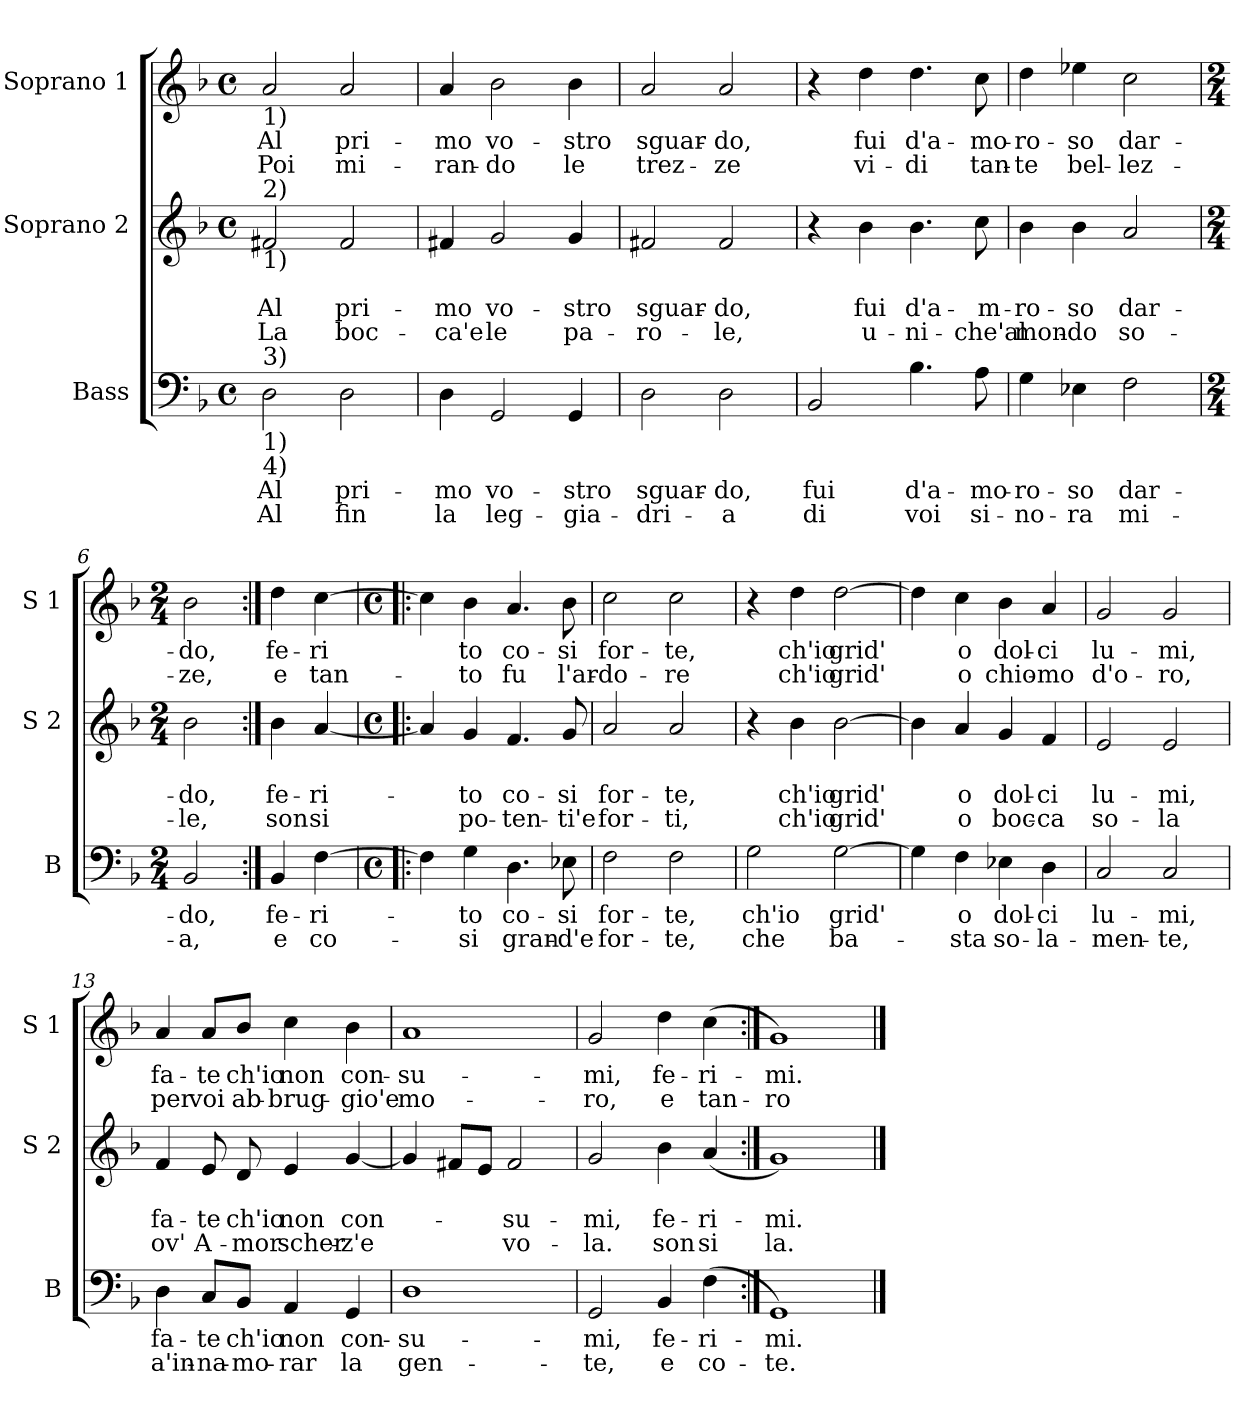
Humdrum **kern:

**kern	**text	**text	**kern	**text	**text	**text	**kern	**text	**text
*part3	*part3	*part3	*part2	*part2	*part2	*part2	*part1	*part1	*part1
*staff3	*staff3	*staff3	*staff2	*staff2	*staff2	*staff2	*staff1	*staff1	*staff1
*I"Bass	*	*	*I"Soprano 2	*	*	*	*I"Soprano 1	*	*
*I'B	*	*	*I'S 2	*	*	*	*I'S 1	*	*
*clefF4	*	*	*clefG2	*	*	*	*clefG2	*	*
*k[b-]	*	*	*k[b-]	*	*	*	*k[b-]	*	*
*F:	*	*	*F:	*	*	*	*F:	*	*
*M4/4	*	*	*M4/4	*	*	*	*M4/4	*	*
*met(c)	*	*	*met(c)	*	*	*	*met(c)	*	*
=1	=1	=1	=1	=1	=1	=1	=1	=1	=1
!	!	!	!	!	!	!	!LO:TX:b:t=1)	!	!
!	!	!	!LO:TX:a:t=2)	!	!	!	!	!	!
!	!	!	!LO:TX:b:t=1)	!	!	!	!	!	!
!LO:TX:a:t=3)	!	!	!	!	!	!	!	!	!
!LO:TX:b:t=1)	!	!	!	!	!	!	!	!	!
!LO:TX:b:t=4)	!	!	!	!	!	!	!	!	!
!	!LO:LY:b	!LO:LY:b	!	!	!LO:LY:b	!LO:LY:b	!	!LO:LY:b	!LO:LY:b
2D\	Al	Al	2f#X/	.	Al	La	2a/	Al	Poi
!	!LO:LY:b	!LO:LY:b	!	!	!LO:LY:b	!LO:LY:b	!	!LO:LY:b	!LO:LY:b
2D\	pri-	fin	2f#/	.	pri-	boc-	2a/	pri-	mi-
=2	=2	=2	=2	=2	=2	=2	=2	=2	=2
!	!LO:LY:b	!LO:LY:b	!	!	!LO:LY:b	!LO:LY:b	!	!LO:LY:b	!LO:LY:b
4D\	-mo	la	4f#X/	.	-mo	-ca'e	4a/	-mo	-ran-
!	!LO:LY:b	!LO:LY:b	!	!	!LO:LY:b	!LO:LY:b	!	!LO:LY:b	!LO:LY:b
2GG/	vo-	leg-	2g/	.	vo-	le	2b-\	vo-	-do
!	!LO:LY:b	!LO:LY:b	!	!	!LO:LY:b	!LO:LY:b	!	!LO:LY:b	!LO:LY:b
4GG/	-stro	-gia-	4g/	.	-stro	pa-	4b-\	-stro	le
=3	=3	=3	=3	=3	=3	=3	=3	=3	=3
!	!LO:LY:b	!LO:LY:b	!	!	!LO:LY:b	!LO:LY:b	!	!LO:LY:b	!LO:LY:b
2D\	sguar-	-dri-	2f#X/	.	sguar-	-ro-	2a/	sguar-	trez-
!	!LO:LY:b	!LO:LY:b	!	!	!LO:LY:b	!LO:LY:b	!	!LO:LY:b	!LO:LY:b
2D\	-do,	-a	2f#/	.	-do,	-le,	2a/	-do,	-ze
=4	=4	=4	=4	=4	=4	=4	=4	=4	=4
!	!LO:LY:b	!LO:LY:b	!	!	!	!	!	!	!
2BB-/	fui	di	4r	.	.	.	4r	.	.
!	!	!	!	!	!LO:LY:b	!LO:LY:b	!	!LO:LY:b	!LO:LY:b
.	.	.	4b-\	.	fui	u-	4dd\	fui	vi-
!	!LO:LY:b	!LO:LY:b	!	!	!LO:LY:b	!LO:LY:b	!	!LO:LY:b	!LO:LY:b
4.B-\	d'a-	voi	4.b-\	.	d'a-	-ni-	4.dd\	d'a-	-di
!	!LO:LY:b	!LO:LY:b	!	!	!LO:LY:b	!LO:LY:b	!	!LO:LY:b	!LO:LY:b
8A\	-mo-	si-	8cc\	.	-m-	-che'al	8cc\	-mo-	tan-
!!LO:LB:g=z
=5	=5	=5	=5	=5	=5	=5	=5	=5	=5
!	!LO:LY:b	!LO:LY:b	!	!	!LO:LY:b	!LO:LY:b	!	!LO:LY:b	!LO:LY:b
4G\	-ro-	-no-	4b-\	.	-ro-	mon-	4dd\	-ro-	-te
!	!LO:LY:b	!LO:LY:b	!	!	!LO:LY:b	!LO:LY:b	!	!LO:LY:b	!LO:LY:b
4E-X\	-so	-ra	4b-\	.	-so	-do	4ee-X\	-so	bel-
!	!LO:LY:b	!LO:LY:b	!	!	!LO:LY:b	!LO:LY:b	!	!LO:LY:b	!LO:LY:b
2F\	dar-	mi-	2a/	.	dar-	so-	2cc\	dar-	-lez-
=6	=6	=6	=6	=6	=6	=6	=6	=6	=6
*M2/4	*	*	*M2/4	*	*	*	*M2/4	*	*
!	!LO:LY:b	!LO:LY:b	!	!	!LO:LY:b	!LO:LY:b	!	!LO:LY:b	!LO:LY:b
2BB-/	-do,	-a,	2b-\	.	-do,	-le,	2b-\	-do,	-ze,
=7:|!	=7:|!	=7:|!	=7:|!	=7:|!	=7:|!	=7:|!	=7:|!	=7:|!	=7:|!
!	!LO:LY:b	!LO:LY:b	!	!	!LO:LY:b	!LO:LY:b	!	!LO:LY:b	!LO:LY:b
4BB-/	fe-	e	4b-\	.	fe-	son	4dd\	fe-	e
!	!LO:LY:b	!LO:LY:b	!	!	!LO:LY:b	!LO:LY:b	!	!LO:LY:b	!LO:LY:b
[4F\	-ri-	co-	[4a/	.	-ri-	si	[4cc\	-ri	tan-
=8!|:	=8!|:	=8!|:	=8!|:	=8!|:	=8!|:	=8!|:	=8!|:	=8!|:	=8!|:
*M4/4	*	*	*M4/4	*	*	*	*M4/4	*	*
*met(c)	*	*	*met(c)	*	*	*	*met(c)	*	*
4F\]	.	.	4a/]	.	.	.	4cc\]	.	.
!	!LO:LY:b	!LO:LY:b	!	!	!LO:LY:b	!LO:LY:b	!	!LO:LY:b	!LO:LY:b
4G\	-to	-si	4g/	.	-to	po-	4b-\	to	-to
!	!LO:LY:b	!LO:LY:b	!	!	!LO:LY:b	!LO:LY:b	!	!LO:LY:b	!LO:LY:b
4.D\	co-	gran-	4.f/	.	co-	-ten-	4.a/	co-	fu
!	!LO:LY:b	!LO:LY:b	!	!	!LO:LY:b	!LO:LY:b	!	!LO:LY:b	!LO:LY:b
8E-X\	-si	-d'e	8g/	.	-si	-ti'e	8b-\	-si	l'ar-
!!LO:PB:g=z
=9	=9	=9	=9	=9	=9	=9	=9	=9	=9
!	!LO:LY:b	!LO:LY:b	!	!	!LO:LY:b	!LO:LY:b	!	!LO:LY:b	!LO:LY:b
2F\	for-	for-	2a/	.	for-	for-	2cc\	for-	-do-
!	!LO:LY:b	!LO:LY:b	!	!	!LO:LY:b	!LO:LY:b	!	!LO:LY:b	!LO:LY:b
2F\	-te,	-te,	2a/	.	-te,	-ti,	2cc\	-te,	-re
=10	=10	=10	=10	=10	=10	=10	=10	=10	=10
!	!LO:LY:b	!LO:LY:b	!	!	!	!	!	!	!
2G\	ch'io	che	4r	.	.	.	4r	.	.
!	!	!	!	!	!LO:LY:b	!LO:LY:b	!	!LO:LY:b	!LO:LY:b
.	.	.	4b-\	.	ch'io	ch'io	4dd\	ch'io	ch'io
!	!LO:LY:b	!LO:LY:b	!	!	!LO:LY:b	!LO:LY:b	!	!LO:LY:b	!LO:LY:b
[2G\	grid'	ba-	[2b-\	.	grid'	grid'	[2dd\	grid'	grid'
=11	=11	=11	=11	=11	=11	=11	=11	=11	=11
4G\]	.	.	4b-\]	.	.	.	4dd\]	.	.
!	!LO:LY:b	!LO:LY:b	!	!	!LO:LY:b	!LO:LY:b	!	!LO:LY:b	!LO:LY:b
4F\	o	-sta	4a/	.	o	o	4cc\	o	o
!	!LO:LY:b	!LO:LY:b	!	!	!LO:LY:b	!LO:LY:b	!	!LO:LY:b	!LO:LY:b
4E-X\	dol-	so-	4g/	.	dol-	boc-	4b-\	dol-	chio-
!	!LO:LY:b	!LO:LY:b	!	!	!LO:LY:b	!LO:LY:b	!	!LO:LY:b	!LO:LY:b
4D\	-ci	-la-	4f/	.	-ci	-ca	4a/	-ci	-mo
=12	=12	=12	=12	=12	=12	=12	=12	=12	=12
!	!LO:LY:b	!LO:LY:b	!	!	!LO:LY:b	!LO:LY:b	!	!LO:LY:b	!LO:LY:b
2C/	lu-	-men-	2e/	.	lu-	so-	2g/	lu-	d'o-
!	!LO:LY:b	!LO:LY:b	!	!	!LO:LY:b	!LO:LY:b	!	!LO:LY:b	!LO:LY:b
2C/	-mi,	-te,	2e/	.	-mi,	-la	2g/	-mi,	-ro,
!!LO:LB:g=z
=13	=13	=13	=13	=13	=13	=13	=13	=13	=13
!	!LO:LY:b	!LO:LY:b	!	!	!LO:LY:b	!LO:LY:b	!	!LO:LY:b	!LO:LY:b
4D\	fa-	a'in-	4f/	.	fa-	ov'	4a/	fa-	per
!	!LO:LY:b	!LO:LY:b	!	!	!LO:LY:b	!LO:LY:b	!	!LO:LY:b	!LO:LY:b
8C/L	-te	-na-	8e/	.	-te	A-	8a/L	-te	voi
!	!LO:LY:b	!LO:LY:b	!	!	!LO:LY:b	!LO:LY:b	!	!LO:LY:b	!LO:LY:b
8BB-/J	ch'io	-mo-	8d/	.	ch'io	-mor	8b-/J	ch'io	ab-
!	!LO:LY:b	!LO:LY:b	!	!	!LO:LY:b	!LO:LY:b	!	!LO:LY:b	!LO:LY:b
4AA/	non	-rar	4e/	.	non	scher-	4cc\	non	-brug-
!	!LO:LY:b	!LO:LY:b	!	!	!LO:LY:b	!LO:LY:b	!	!LO:LY:b	!LO:LY:b
4GG/	con-	la	[4g/	.	con-	-z'e	4b-\	con-	-gio'e
=14	=14	=14	=14	=14	=14	=14	=14	=14	=14
!	!LO:LY:b	!LO:LY:b	!	!	!	!	!	!LO:LY:b	!LO:LY:b
1D	-su-	gen-	4g/]	.	.	.	1a	-su-	mo-
.	.	.	8f#X/L	.	.	.	.	.	.
.	.	.	8e/J	.	.	.	.	.	.
!	!	!	!	!	!LO:LY:b	!LO:LY:b	!	!	!
.	.	.	2f#/	.	-su-	vo-	.	.	.
=15	=15	=15	=15	=15	=15	=15	=15	=15	=15
!	!LO:LY:b	!LO:LY:b	!	!	!LO:LY:b	!LO:LY:b	!	!LO:LY:b	!LO:LY:b
2GG/	-mi,	-te,	2g/	.	-mi,	-la.	2g/	-mi,	-ro,
!	!LO:LY:b	!LO:LY:b	!	!	!LO:LY:b	!LO:LY:b	!	!LO:LY:b	!LO:LY:b
4BB-/	fe-	e	4b-\	.	fe-	son	4dd\	fe-	e
!	!LO:LY:b	!LO:LY:b	!	!	!LO:LY:b	!LO:LY:b	!	!LO:LY:b	!LO:LY:b
(>4F\	-ri-	co-	(<4a/	.	-ri-	si	(>4cc\	-ri-	tan-
=16:|!	=16:|!	=16:|!	=16:|!	=16:|!	=16:|!	=16:|!	=16:|!	=16:|!	=16:|!
!	!LO:LY:b	!LO:LY:b	!	!	!LO:LY:b	!LO:LY:b	!	!LO:LY:b	!LO:LY:b
1GG)	-mi.	-te.	1g)	.	-mi.	la.	1g)	-mi.	-ro
==	==	==	==	==	==	==	==	==	==
*-	*-	*-	*-	*-	*-	*-	*-	*-	*-
